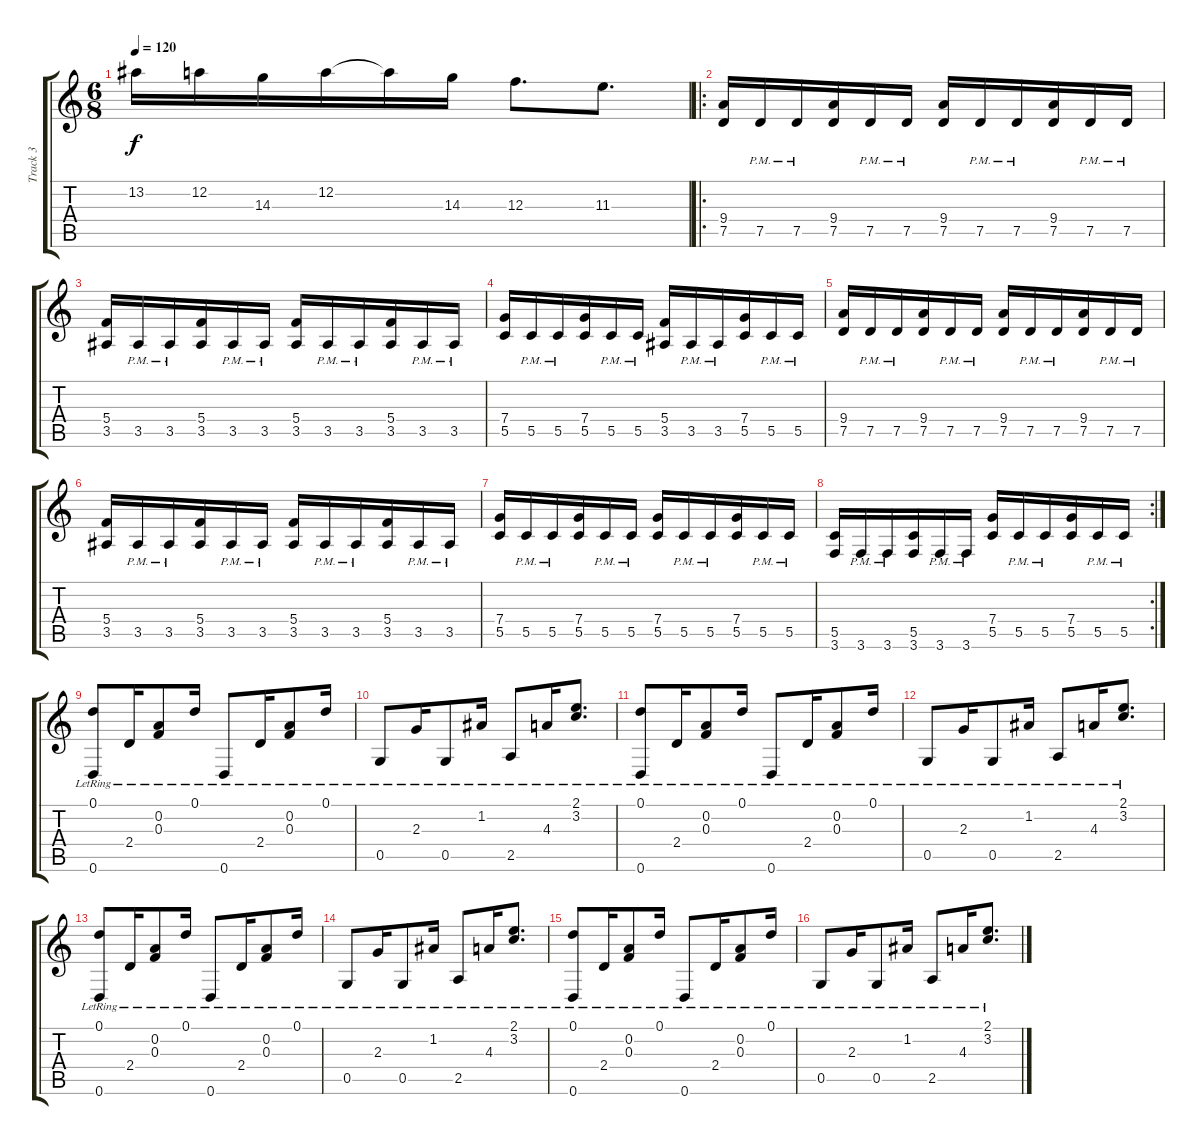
\track ("Track 3" "Track 3") {instrument distortionguitar}
\staff {score tabs}
\tuning (D4 A3 F3 C3 G2 D2) {hide}
\ts (6 8)
\tempo 120
\clef g2
\ks c
13.2.16{dy f} 12.2.16 14.3.16 12.2.16 12.2{t}.16 14.3.16 12.3.8{d} 11.3.8{d} |
\ro
(9.4 7.5).16 7.5{pm}.16 7.5{pm}.16 (9.4 7.5).16 7.5{pm}.16 7.5{pm}.16 (9.4 7.5).16 7.5{pm}.16 7.5{pm}.16 (9.4 7.5).16 7.5{pm}.16 7.5{pm}.16 |
(5.4 3.5).16 3.5{pm}.16 3.5{pm}.16 (5.4 3.5).16 3.5{pm}.16 3.5{pm}.16 (5.4 3.5).16 3.5{pm}.16 3.5{pm}.16 (5.4 3.5).16 3.5{pm}.16 3.5{pm}.16 |
(7.4 5.5).16 5.5{pm}.16 5.5{pm}.16 (7.4 5.5).16 5.5{pm}.16 5.5{pm}.16 (5.4 3.5).16 3.5{pm}.16 3.5{pm}.16 (7.4 5.5).16 5.5{pm}.16 5.5{pm}.16 |
(9.4 7.5).16 7.5{pm}.16 7.5{pm}.16 (9.4 7.5).16 7.5{pm}.16 7.5{pm}.16 (9.4 7.5).16 7.5{pm}.16 7.5{pm}.16 (9.4 7.5).16 7.5{pm}.16 7.5{pm}.16 |
(5.4 3.5).16 3.5{pm}.16 3.5{pm}.16 (5.4 3.5).16 3.5{pm}.16 3.5{pm}.16 (5.4 3.5).16 3.5{pm}.16 3.5{pm}.16 (5.4 3.5).16 3.5{pm}.16 3.5{pm}.16 |
(7.4 5.5).16 5.5{pm}.16 5.5{pm}.16 (7.4 5.5).16 5.5{pm}.16 5.5{pm}.16 (7.4 5.5).16 5.5{pm}.16 5.5{pm}.16 (7.4 5.5).16 5.5{pm}.16 5.5{pm}.16 |
\rc 2
(5.5 3.6).16 3.6{pm}.16 3.6{pm}.16 (5.5 3.6).16 3.6{pm}.16 3.6{pm}.16 (7.4 5.5).16 5.5{pm}.16 5.5{pm}.16 (7.4 5.5).16 5.5{pm}.16 5.5{pm}.16 |
(0.1{lr} 0.6{lr}).8{instrument acousticguitarsteel} 2.4{lr}.16 (0.2{lr} 0.3{lr}).8 0.1{lr}.16 0.6{lr}.8{instrument acousticguitarsteel} 2.4{lr}.16 (0.2{lr} 0.3{lr}).8 0.1{lr}.16 |
0.5{lr}.8 2.3{lr}.16 0.5{lr}.8 1.2{lr}.16 2.5{lr}.8 4.3{lr}.16 (2.1{lr} 3.2{lr}).8{d} |
(0.1{lr} 0.6{lr}).8{instrument acousticguitarsteel} 2.4{lr}.16 (0.2{lr} 0.3{lr}).8 0.1{lr}.16 0.6{lr}.8{instrument acousticguitarsteel} 2.4{lr}.16 (0.2{lr} 0.3{lr}).8 0.1{lr}.16 |
0.5{lr}.8 2.3{lr}.16 0.5{lr}.8 1.2{lr}.16 2.5{lr}.8 4.3{lr}.16 (2.1{lr} 3.2{lr}).8{d} |
(0.1{lr} 0.6{lr}).8{instrument acousticguitarsteel} 2.4{lr}.16 (0.2{lr} 0.3{lr}).8 0.1{lr}.16 0.6{lr}.8{instrument acousticguitarsteel} 2.4{lr}.16 (0.2{lr} 0.3{lr}).8 0.1{lr}.16 |
0.5{lr}.8 2.3{lr}.16 0.5{lr}.8 1.2{lr}.16 2.5{lr}.8 4.3{lr}.16 (2.1{lr} 3.2{lr}).8{d} |
(0.1{lr} 0.6{lr}).8{instrument acousticguitarsteel} 2.4{lr}.16 (0.2{lr} 0.3{lr}).8 0.1{lr}.16 0.6{lr}.8{instrument acousticguitarsteel} 2.4{lr}.16 (0.2{lr} 0.3{lr}).8 0.1{lr}.16 |
0.5{lr}.8 2.3{lr}.16 0.5{lr}.8 1.2{lr}.16 2.5{lr}.8 4.3{lr}.16 (2.1{lr} 3.2{lr}).8{d}
